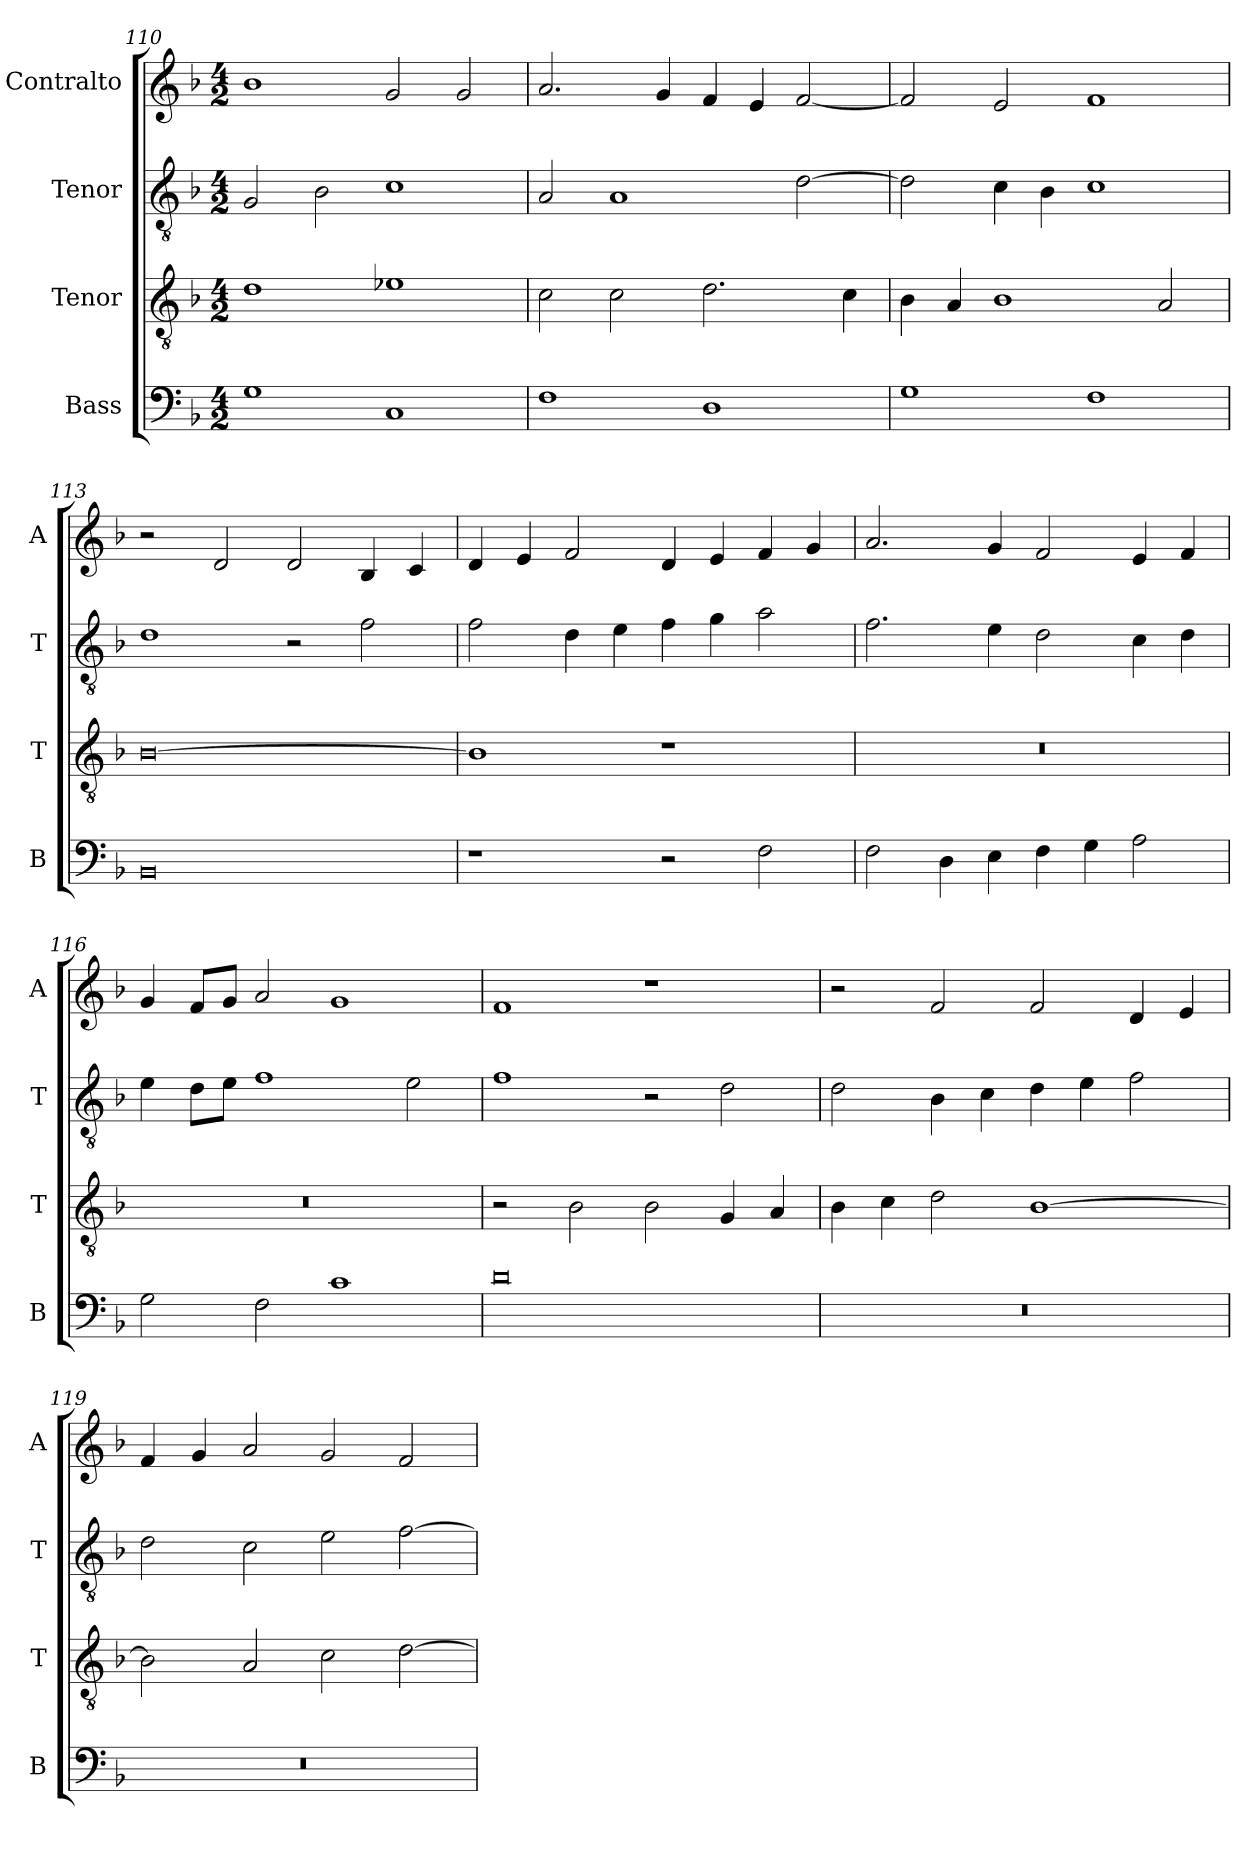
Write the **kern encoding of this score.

**kern	**kern	**kern	**kern
*part4	*part3	*part2	*part1
*staff4	*staff3	*staff2	*staff1
*I"Bass	*I"Tenor	*I"Tenor	*I"Contralto
*I'B	*I'T	*I'T	*I'A
*clefF4	*clefGv2	*clefGv2	*clefG2
*k[b-]	*k[b-]	*k[b-]	*k[b-]
*G:dor	*G:dor	*G:dor	*G:dor
*M4/2	*M4/2	*M4/2	*M4/2
=110	=110	=110	=110
1G	1d	2G	1b-
.	.	2B-	.
1C	1e-X	1c	2g
.	.	.	2g
=111	=111	=111	=111
1F	2c	2A	2.a
.	2c	1A	.
.	.	.	4g
1D	2.d	.	4f
.	.	.	4e
.	.	[2d	[2f
.	4c	.	.
=112	=112	=112	=112
1G	4B-	2d]	2f]
.	4A	.	.
.	1B-	4c	2e
.	.	4B-	.
1F	.	1c	1f
.	2A	.	.
=113	=113	=113	=113
0BB-	[0B-	1d	2r
.	.	.	2d
.	.	2r	2d
.	.	2f	4B-
.	.	.	4c
=114	=114	=114	=114
1r	1B-]	2f	4d
.	.	.	4e
.	.	4d	2f
.	.	4e	.
2r	1r	4f	4d
.	.	4g	4e
2F	.	2a	4f
.	.	.	4g
=115	=115	=115	=115
2F	0r	2.f	2.a
4D	.	.	.
4E	.	4e	4g
4F	.	2d	2f
4G	.	.	.
2A	.	4c	4e
.	.	4d	4f
=116	=116	=116	=116
2G	0r	4e	4g
.	.	8d\L	8f/L
.	.	8e\J	8g/J
2F	.	1f	2a
1c	.	.	1g
.	.	2e	.
=117	=117	=117	=117
0d	2r	1f	1f
.	2B-	.	.
.	2B-	2r	1r
.	4G	2d	.
.	4A	.	.
=118	=118	=118	=118
0r	4B-	2d	2r
.	4c	.	.
.	2d	4B-	2f
.	.	4c	.
.	[1B-	4d	2f
.	.	4e	.
.	.	2f	4d
.	.	.	4e
=119	=119	=119	=119
0r	2B-]	2d	4f
.	.	.	4g
.	2A	2c	2a
.	2c	2e	2g
.	[2d	[2f	2f
=	=	=	=
*-	*-	*-	*-
